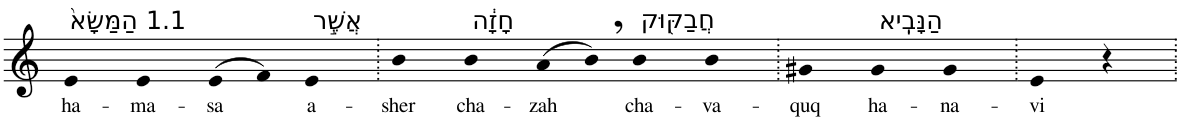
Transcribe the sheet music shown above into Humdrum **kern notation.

**kern	**text
*part1	*part1
*staff1	*staff1
*I"Piano	*
*I'Pno	*
*clefG2	*
*k[]	*
=1	=1
!LO:TX:a:t=1.1 הַמַּשָׂא֙	!
!	!LO:LY:b
4e	ha-
!	!LO:LY:b
4e	-ma-
!	!LO:LY:b
(>8e	-sa
8f)	.
!LO:TX:a:t=אֲשֶׁ֣ר	!
!	!LO:LY:b
4e	a-
=2.	=2.
!	!LO:LY:b
4b	-sher
!LO:TX:a:t=חָזָ֔ה	!
!	!LO:LY:b
4b	cha-
!	!LO:LY:b
(>8a	-zah
8b,)	.
!LO:TX:a:t=חֲבַקּ֖וּק	!
!	!LO:LY:b
4b	cha-
!	!LO:LY:b
4b	-va-
=3.	=3.
!	!LO:LY:b
4g#X	-quq
!LO:TX:a:t=הַנָּבִֽיא	!
!	!LO:LY:b
4g#	ha-
!	!LO:LY:b
4g#	-na-
=4.	=4.
!	!LO:LY:b
4e	-vi
4r	.
=.	=.
*-	*-
